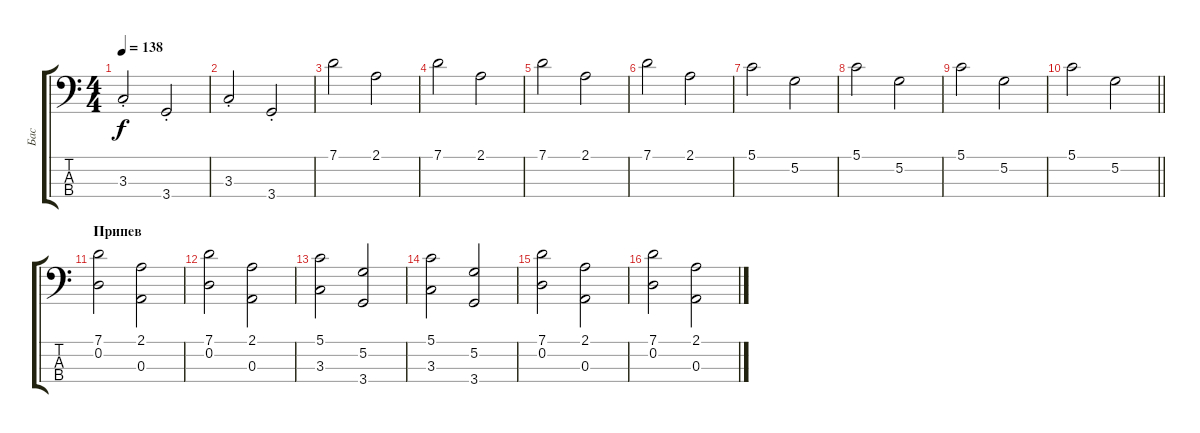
\track ("Бас" "Бас") {instrument electricbassfinger}
\staff {score tabs}
\tuning (G2 D2 A1 E1) {hide}
\ts (4 4)
\tempo 138
\clef f4
\ks c
3.3{st}.2{dy f} 3.4{st}.2 |
3.3{st}.2 3.4{st}.2 |
7.1.2 2.1.2 |
7.1.2 2.1.2 |
7.1.2 2.1.2 |
7.1.2 2.1.2 |
5.1.2 5.2.2 |
5.1.2 5.2.2 |
5.1.2 5.2.2 |
\barLineRight lightlight
5.1.2 5.2.2 |
\section ("" "Припев")
(7.1 0.2).2 (2.1 0.3).2 |
(7.1 0.2).2 (2.1 0.3).2 |
(5.1 3.3).2 (5.2 3.4).2 |
(5.1 3.3).2 (5.2 3.4).2 |
(7.1 0.2).2 (2.1 0.3).2 |
(7.1 0.2).2 (2.1 0.3).2
